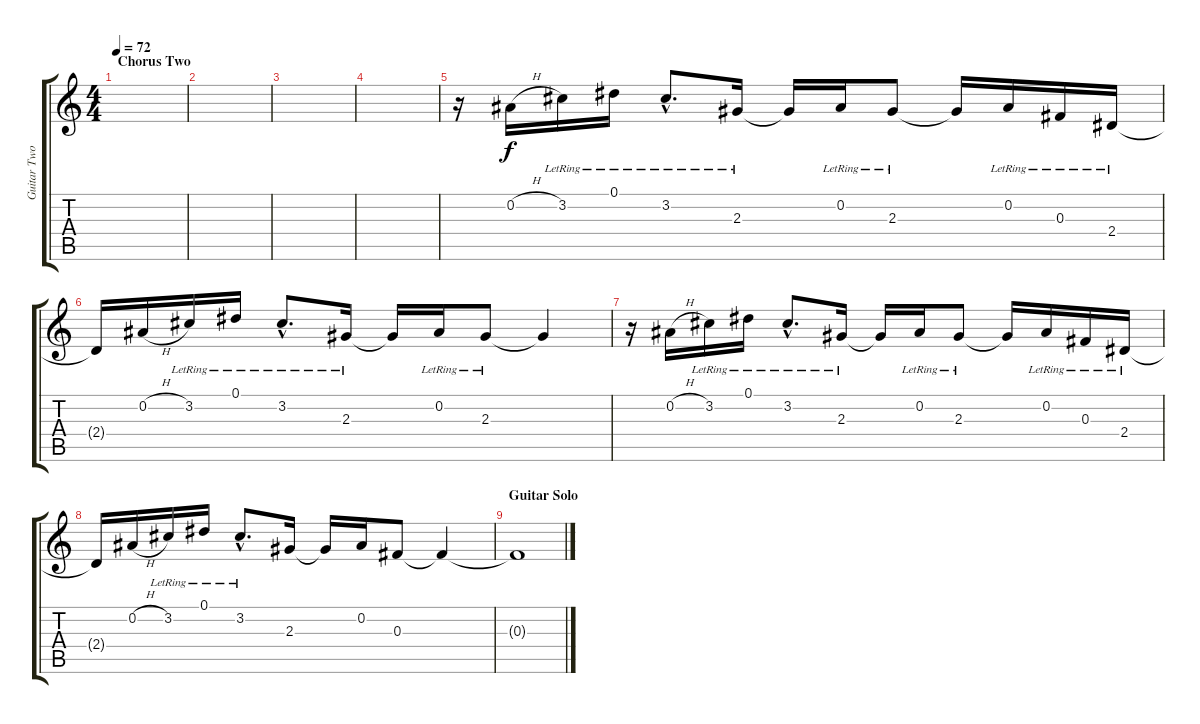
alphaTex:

\track ("Guitar Two" "Guitar Two") {instrument acousticguitarsteel}
\staff {score tabs}
\tuning (Eb4 Bb3 Gb3 Db3 Ab2 Eb2) {hide}
\ts (4 4)
\section ("" "Chorus Two")
\tempo 72
\clef g2
\ks c
|
|
|
|
r.16 0.2{h}.16 3.2{lr}.16 0.1{lr}.16 3.2{hac lr}.8{d} 2.3{lr}.16 2.3{t}.16 0.2{lr}.16 2.3{lr}.8 2.3{t}.16 0.2{lr}.16 0.3{lr}.16 2.4{lr}.16 |
2.4{t}.16 0.2{h}.16 3.2{lr}.16 0.1{lr}.16 3.2{hac lr}.8{d} 2.3{lr}.16 2.3{t}.16 0.2{lr}.16 2.3{lr}.8 2.3{t}.4 |
r.16 0.2{h}.16 3.2{lr}.16 0.1{lr}.16 3.2{hac lr}.8{d} 2.3{lr}.16 2.3{t}.16 0.2{lr}.16 2.3{lr}.8 2.3{t}.16 0.2{lr}.16 0.3{lr}.16 2.4{lr}.16 |
2.4{t}.16 0.2{h}.16 3.2{lr}.16 0.1{lr}.16 3.2{hac lr}.8{d} 2.3.16 2.3{t}.16 0.2.16 0.3.8 0.3{t}.4 |
\section ("" "Guitar Solo")
0.3{t}.1
